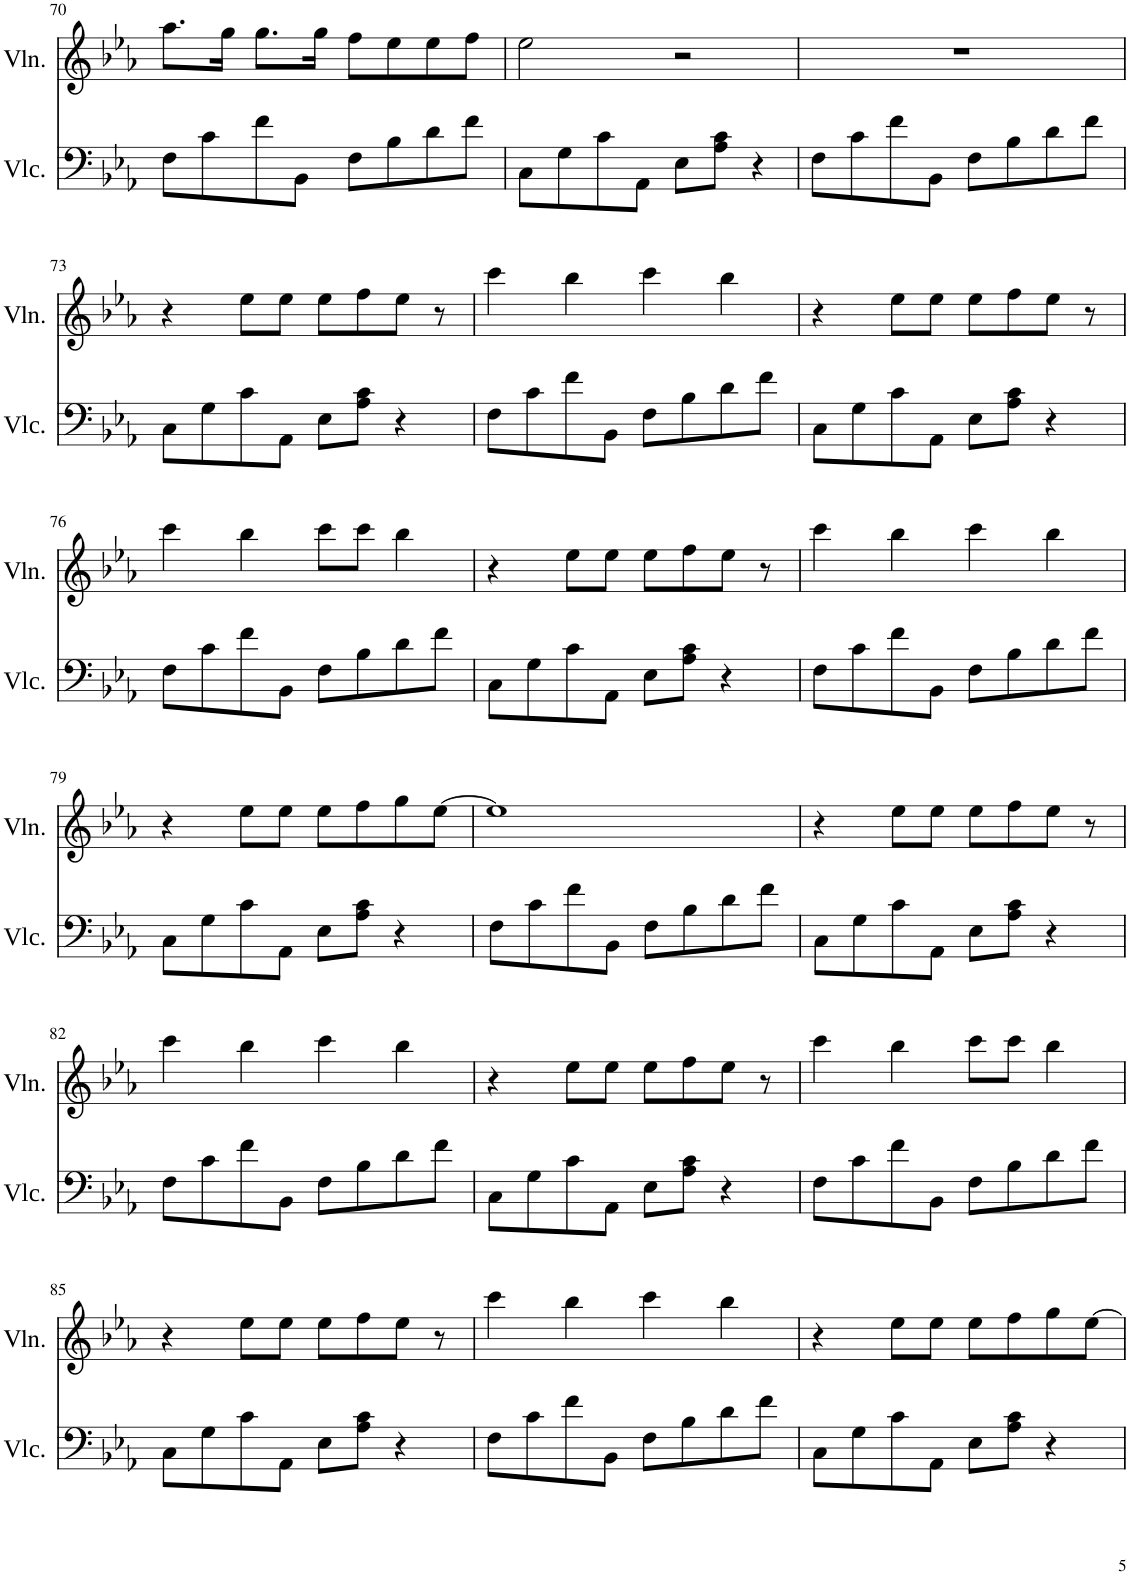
**kern	**kern
*part2	*part1
*staff2	*staff1
*I"Violoncello	*I"Violin
*I'Vlc.	*I'Vln.
!!LO:PB:g=z
*clefF4	*clefG2
*k[b-e-a-]	*k[b-e-a-]
*M4/4	*M4/4
=70	=70
8F\L	8.aa-\L
8c\	.
.	16gg\Jk
8f\	8.gg\L
8BB-\J	.
.	16gg\Jk
8F\L	8ff\L
8B-\	8ee-\
8d\	8ee-\
8f\J	8ff\J
=71	=71
8C\L	2ee-\
8G\	.
8c\	.
8AA-\J	.
8E-\L	2r
8A-\ 8c\J	.
4r	.
=72	=72
8F\L	1r
8c\	.
8f\	.
8BB-\J	.
8F\L	.
8B-\	.
8d\	.
8f\J	.
!!LO:LB:g=z
=73	=73
8C\L	4r
8G\	.
8c\	8ee-\L
8AA-\J	8ee-\J
8E-\L	8ee-\L
8A-\ 8c\J	8ff\
4r	8ee-\J
.	8r
=74	=74
8F\L	4ccc\
8c\	.
8f\	4bb-\
8BB-\J	.
8F\L	4ccc\
8B-\	.
8d\	4bb-\
8f\J	.
=75	=75
8C\L	4r
8G\	.
8c\	8ee-\L
8AA-\J	8ee-\J
8E-\L	8ee-\L
8A-\ 8c\J	8ff\
4r	8ee-\J
.	8r
!!LO:LB:g=z
=76	=76
8F\L	4ccc\
8c\	.
8f\	4bb-\
8BB-\J	.
8F\L	8ccc\L
8B-\	8ccc\J
8d\	4bb-\
8f\J	.
=77	=77
8C\L	4r
8G\	.
8c\	8ee-\L
8AA-\J	8ee-\J
8E-\L	8ee-\L
8A-\ 8c\J	8ff\
4r	8ee-\J
.	8r
=78	=78
8F\L	4ccc\
8c\	.
8f\	4bb-\
8BB-\J	.
8F\L	4ccc\
8B-\	.
8d\	4bb-\
8f\J	.
!!LO:LB:g=z
=79	=79
8C\L	4r
8G\	.
8c\	8ee-\L
8AA-\J	8ee-\J
8E-\L	8ee-\L
8A-\ 8c\J	8ff\
4r	8gg\
.	[8ee-\J
=80	=80
8F\L	1ee-]
8c\	.
8f\	.
8BB-\J	.
8F\L	.
8B-\	.
8d\	.
8f\J	.
=81	=81
8C\L	4r
8G\	.
8c\	8ee-\L
8AA-\J	8ee-\J
8E-\L	8ee-\L
8A-\ 8c\J	8ff\
4r	8ee-\J
.	8r
!!LO:LB:g=z
=82	=82
8F\L	4ccc\
8c\	.
8f\	4bb-\
8BB-\J	.
8F\L	4ccc\
8B-\	.
8d\	4bb-\
8f\J	.
=83	=83
8C\L	4r
8G\	.
8c\	8ee-\L
8AA-\J	8ee-\J
8E-\L	8ee-\L
8A-\ 8c\J	8ff\
4r	8ee-\J
.	8r
=84	=84
8F\L	4ccc\
8c\	.
8f\	4bb-\
8BB-\J	.
8F\L	8ccc\L
8B-\	8ccc\J
8d\	4bb-\
8f\J	.
!!LO:LB:g=z
=85	=85
8C\L	4r
8G\	.
8c\	8ee-\L
8AA-\J	8ee-\J
8E-\L	8ee-\L
8A-\ 8c\J	8ff\
4r	8ee-\J
.	8r
=86	=86
8F\L	4ccc\
8c\	.
8f\	4bb-\
8BB-\J	.
8F\L	4ccc\
8B-\	.
8d\	4bb-\
8f\J	.
=87	=87
8C\L	4r
8G\	.
8c\	8ee-\L
8AA-\J	8ee-\J
8E-\L	8ee-\L
8A-\ 8c\J	8ff\
4r	8gg\
.	[8ee-\J
=	=
*-	*-
